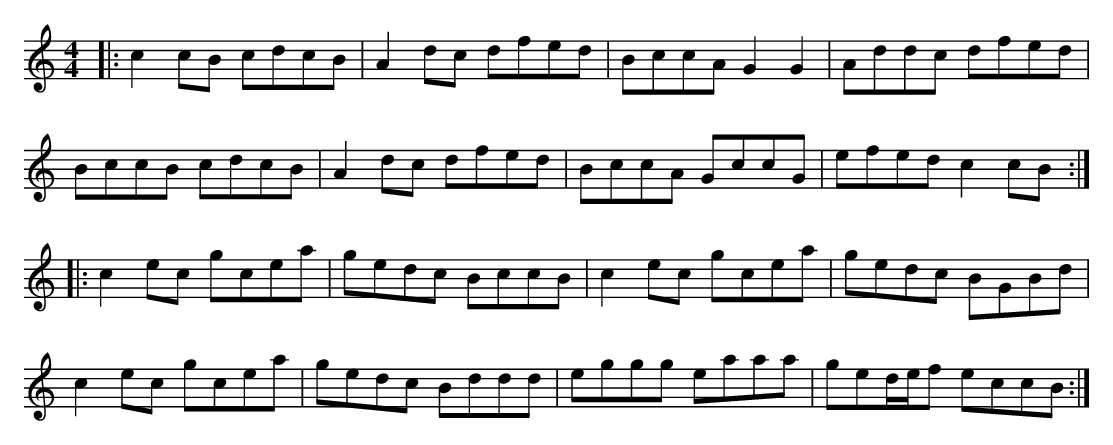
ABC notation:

X:1
M:4/4
K:C
|:c2cB cdcB|A2dc dfed|BccA G2G2|Addc dfed|
BccB cdcB|A2dc dfed|BccA GccG|efed c2cB:|
|:c2ec gcea|gedc BccB|c2ec gcea|gedc BGBd|
c2ec gcea|gedc Bddd|eggg eaaa|ged/2e/2f eccB:|
